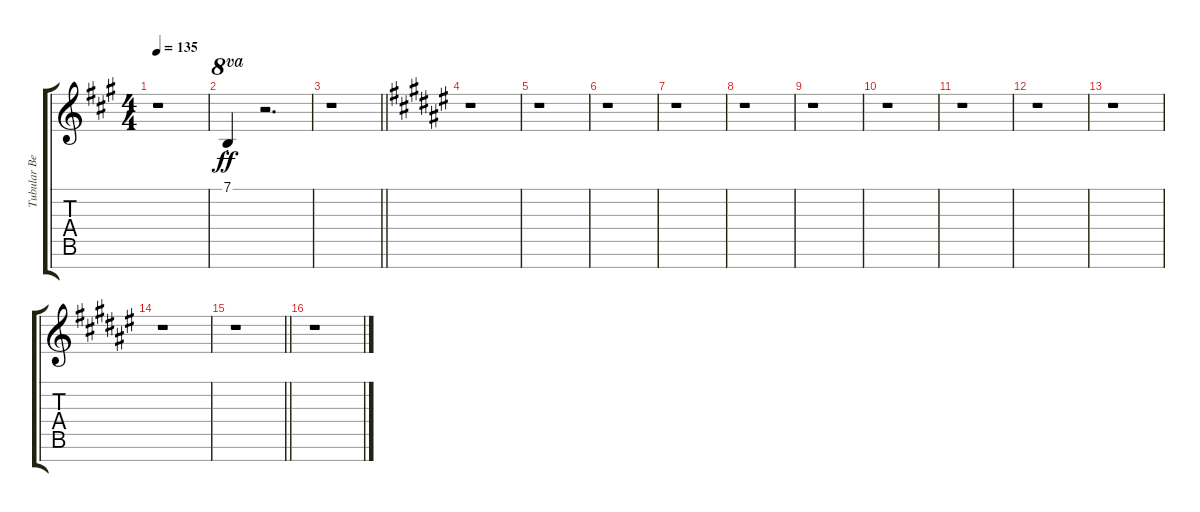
\track ("Tubular Bells" "Tubular Be") {instrument tubularbells}
\staff {score tabs}
\tuning (E4 B3 G3 D3 A2 E2 B1) {hide}
\ts (4 4)
\tempo 135
\clef g2
\ks a
r.1{dy ff} |
7.1{st}.4{ot 8va} r.2{d} |
\barLineRight lightlight
r.1 |
\ks f#
r.1 |
\ks d#minor
r.1 |
r.1 |
r.1 |
\ks f#
r.1 |
\ks d#minor
r.1 |
r.1 |
r.1 |
\ks f#
r.1 |
\ks d#minor
r.1 |
r.1 |
\barLineRight lightlight
r.1 |
\ks f#
r.1
